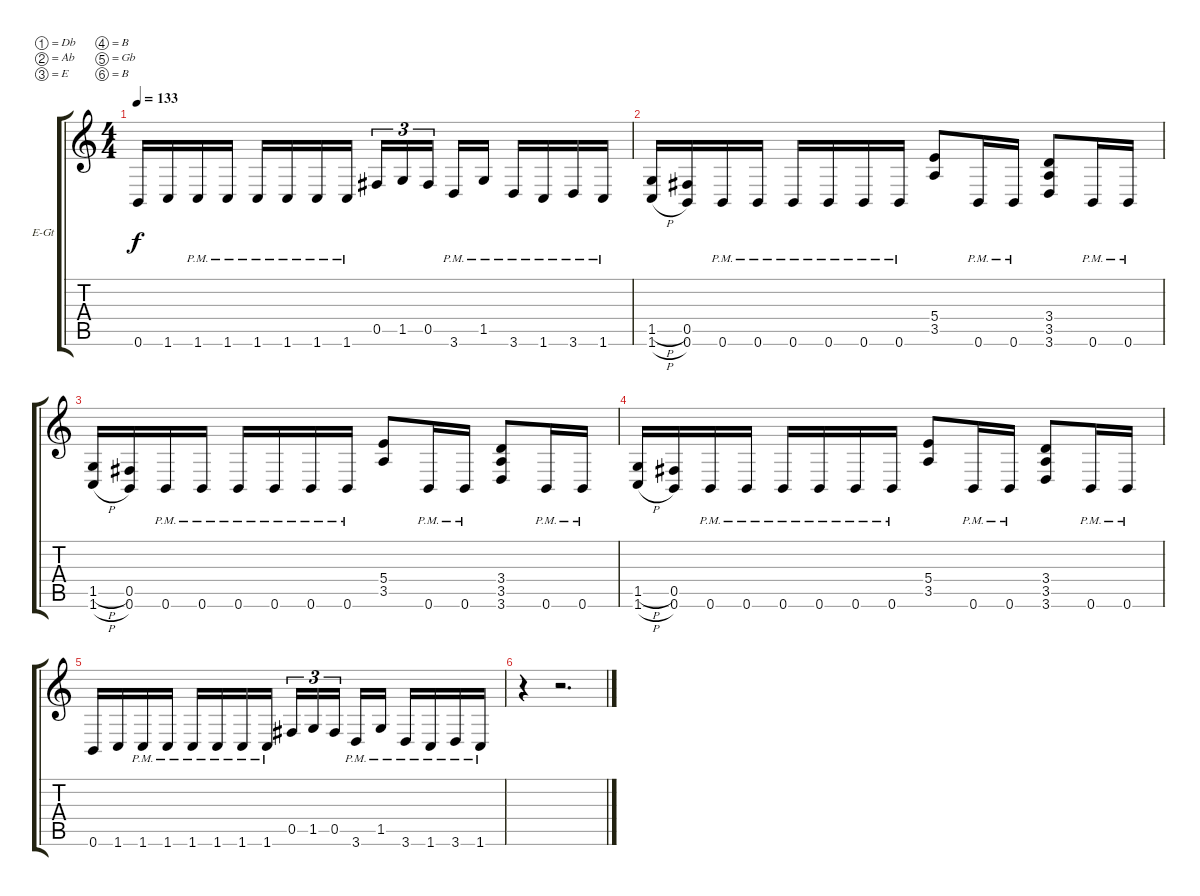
\bracketExtendMode groupsimilarinstruments
\firstSystemTrackNameOrientation horizontal
\otherSystemsTrackNameOrientation horizontal
\track ("Right guitar" "E-Gt") {instrument overdrivenguitar}
\staff {score tabs}
\tuning (Db4 Ab3 E3 B2 Gb2 B1)
\ts (4 4)
\tempo 133
\clef g2
\ks c
0.6.16{dy f} 1.6.16 1.6{pm}.16 1.6{pm}.16 1.6{pm}.16 1.6{pm}.16 1.6{pm}.16 1.6{pm}.16 0.5.16{tu (3 2)} 1.5.16{tu (3 2)} 0.5.16{tu (3 2)} 3.6{pm}.16 1.5{pm}.16 3.6{pm}.16 1.6{pm}.16 3.6{pm}.16 1.6{pm}.16 |
(1.5{h} 1.6{h}).16 (0.5 0.6).16 0.6{pm}.16 0.6{pm}.16 0.6{pm}.16 0.6{pm}.16 0.6{pm}.16 0.6{pm}.16 (5.4 3.5).8 0.6{pm}.16 0.6{pm}.16 (3.4 3.5 3.6).8 0.6{pm}.16 0.6{pm}.16 |
(1.5{h} 1.6{h}).16 (0.5 0.6).16 0.6{pm}.16 0.6{pm}.16 0.6{pm}.16 0.6{pm}.16 0.6{pm}.16 0.6{pm}.16 (5.4 3.5).8 0.6{pm}.16 0.6{pm}.16 (3.4 3.5 3.6).8 0.6{pm}.16 0.6{pm}.16 |
(1.5{h} 1.6{h}).16 (0.5 0.6).16 0.6{pm}.16 0.6{pm}.16 0.6{pm}.16 0.6{pm}.16 0.6{pm}.16 0.6{pm}.16 (5.4 3.5).8 0.6{pm}.16 0.6{pm}.16 (3.4 3.5 3.6).8 0.6{pm}.16 0.6{pm}.16 |
0.6.16 1.6.16 1.6{pm}.16 1.6{pm}.16 1.6{pm}.16 1.6{pm}.16 1.6{pm}.16 1.6{pm}.16 0.5.16{tu (3 2)} 1.5.16{tu (3 2)} 0.5.16{tu (3 2)} 3.6{pm}.16 1.5{pm}.16 3.6{pm}.16 1.6{pm}.16 3.6{pm}.16 1.6{pm}.16 |
r.4 r.2{d}
